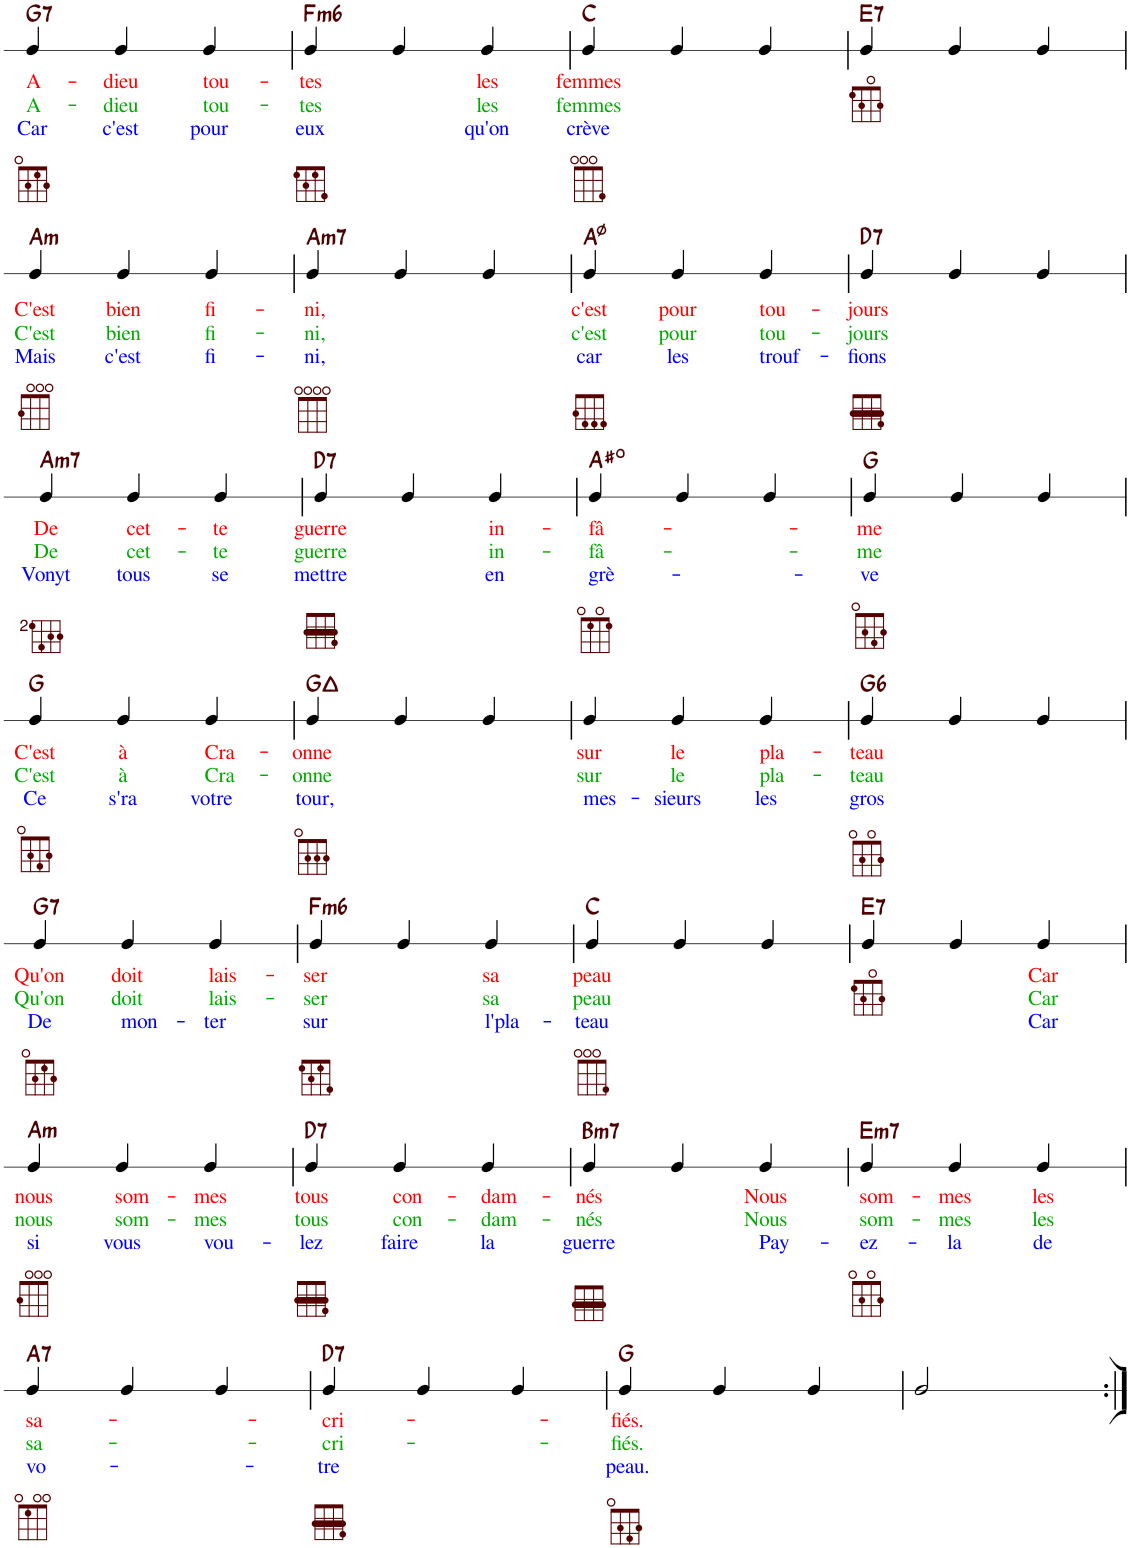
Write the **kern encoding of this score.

**kern	**kern
*part2	*part1
*staff2	*staff1
*I"Harmonica	*I"Ukulélé [Tablature]
*I'Hmca	*
!!LO:PB:g=z
*k[f#]	*k[]
*M3/4	*M3/4
=55	=55
4b	4g 4d 4f 4b
4a#X	4g 4d 4f 4b
4b	4g 4d 4f 4b
=56	=56
2cc	4g# 4d 4f 4cc
.	4g# 4d 4f 4cc
4b	4g# 4d 4f 4cc
=57	=57
2.e	4g 4c 4e 4cc
.	4g 4c 4e 4cc
.	4g 4c 4e 4cc
=58	=58
4r	4g# 4d 4e 4b
4r	4g# 4d 4e 4b
4r	4g# 4d 4e 4b
!!LO:LB:g=z
=59	=59
4a	4a 4c 4e 4a
4g#X	4a 4c 4e 4a
4a	4a 4c 4e 4a
=60	=60
2.g	4g 4c 4e 4a
.	4g 4c 4e 4a
.	4g 4c 4e 4a
=61	=61
4g	4a 4d# 4g 4cc
4f#	4a 4d# 4g 4cc
4g	4a 4d# 4g [4cc
=62	=62
2.f#	4a 4d 4f# 4cc]
.	4a 4d 4f# 4cc
.	4a 4d 4f# [4cc
!!LO:LB:g=z
=63	=63
4g	4a 4e 4g 4cc]
4f#	4a 4e 4g 4cc
4e	4a 4e 4g [4cc
=64	=64
2f#	4a 4d 4f# 4cc]
.	4a 4d 4f# 4cc
4d	4a 4d 4f# 4cc
=65	=65
2.e	4g 4d- 4e 4b-
.	4g 4d- 4e 4b-
.	4g 4d- 4e 4b-
=66	=66
4d	4g 4d 4g 4b
4r	4g 4d 4g 4b
4r	4g 4d 4g [4b
!!LO:LB:g=z
=67	=67
4g	4g 4d 4g 4b]
4f#	4g 4d 4g 4b
4g	4g 4d 4g [4b
=68	=68
2.f#	4g 4d 4g- 4b]
.	4g 4d 4g- 4b
.	4g 4d 4g- [4b
=69	=69
4a	4g 4d 4g- 4b]
4g#X	4g 4d 4g- 4b
4a	4g 4d 4g- [4b
=70	=70
2.gn	4g 4d 4e 4b]
.	4g 4d 4e 4b
.	4g 4d 4e 4b
!!LO:LB:g=z
=71	=71
4b	4g 4d 4f 4b
4a#X	4g 4d 4f 4b
4b	4g 4d 4f 4b
=72	=72
2cc	4g# 4d 4f 4cc
.	4g# 4d 4f 4cc
4b	4g# 4d 4f 4cc
=73	=73
2.e	4g 4c 4e 4cc
.	4g 4c 4e 4cc
.	4g 4c 4e 4cc
=74	=74
4r	4g# 4d 4e 4b
4r	4g# 4d 4e 4b
4e	4g# 4d 4e 4b
!!LO:LB:g=z
=75	=75
4e	4a 4c 4e 4a
4a	4a 4c 4e 4a
4b	4a 4c 4e 4a
=76	=76
4cc	4a 4d 4f# 4cc
4b	4a 4d 4f# 4cc
4a	4a 4d 4f# 4cc
=77	=77
2dd	4a 4d 4f# 4b
.	4a 4d 4f# 4b
4b	4a 4d 4f# 4b
=78	=78
4g	4g 4d 4e 4b
4d	4g 4d 4e 4b
4d#X	4g 4d 4e 4b
!!LO:LB:g=z
=79	=79
2.e	4g 4c# 4e 4a
.	4g 4c# 4e 4a
.	4g 4c# 4e 4a
=80	=80
2.a	4a 4d 4f# 4cc
.	4a 4d 4f# 4cc
.	4a 4d 4f# 4cc
=81	=81
[2.g	4g 4d 4g 4b
.	4g 4d 4g 4b
.	4g 4d 4g 4b
=82	=82
4g]	2g 2d 2g 2b
4r	.
=:|!	=:|!
*-	*-
